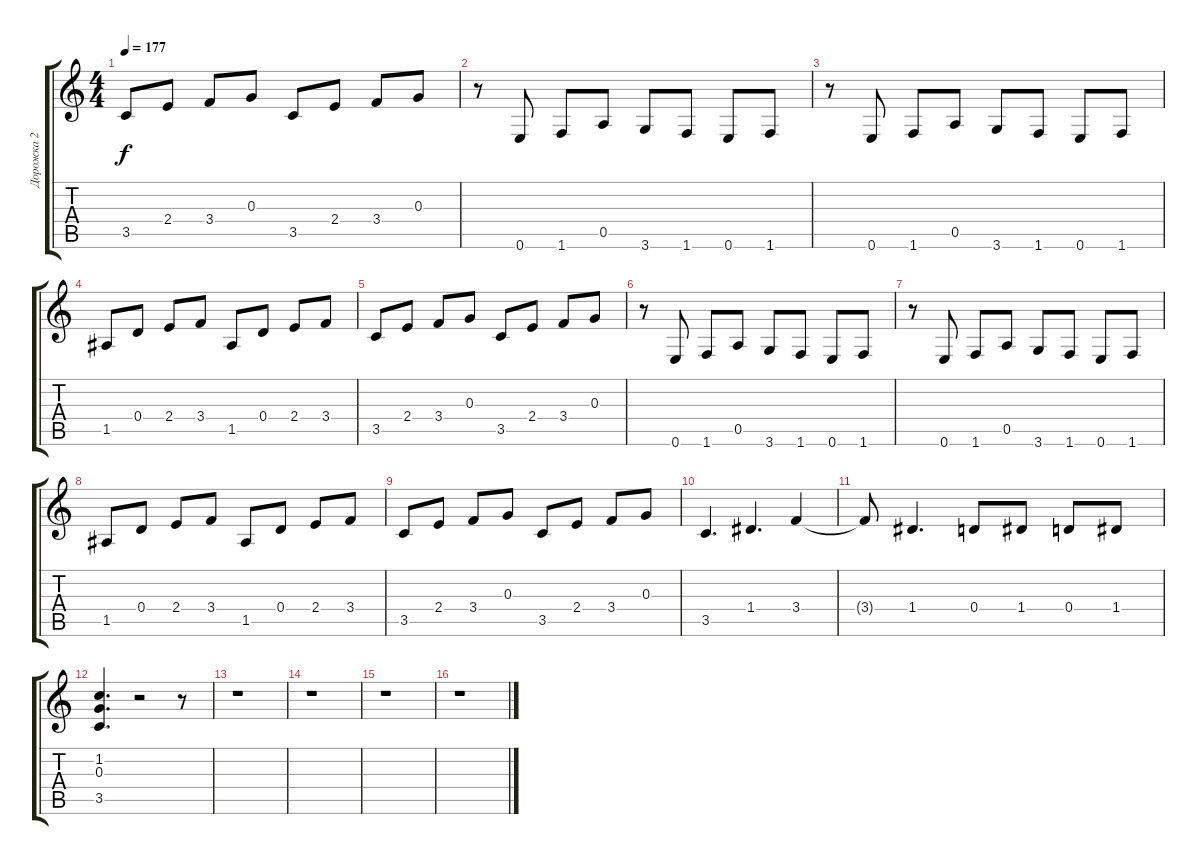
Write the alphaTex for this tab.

\track ("Дорожка 2" "Дорожка 2") {instrument overdrivenguitar}
\staff {score tabs}
\tuning (E4 B3 G3 D3 A2 E2) {hide}
\ts (4 4)
\tempo 177
\clef g2
\ks c
3.5.8{dy f} 2.4.8 3.4.8 0.3.8 3.5.8 2.4.8 3.4.8 0.3.8 |
r.8 0.6.8 1.6.8 0.5.8 3.6.8 1.6.8 0.6.8 1.6.8 |
r.8 0.6.8 1.6.8 0.5.8 3.6.8 1.6.8 0.6.8 1.6.8 |
1.5.8 0.4.8 2.4.8 3.4.8 1.5.8 0.4.8 2.4.8 3.4.8 |
3.5.8 2.4.8 3.4.8 0.3.8 3.5.8 2.4.8 3.4.8 0.3.8 |
r.8 0.6.8 1.6.8 0.5.8 3.6.8 1.6.8 0.6.8 1.6.8 |
r.8 0.6.8 1.6.8 0.5.8 3.6.8 1.6.8 0.6.8 1.6.8 |
1.5.8 0.4.8 2.4.8 3.4.8 1.5.8 0.4.8 2.4.8 3.4.8 |
3.5.8 2.4.8 3.4.8 0.3.8 3.5.8 2.4.8 3.4.8 0.3.8 |
3.5.4{d} 1.4.4{d} 3.4.4 |
3.4{t}.8 1.4.4{d} 0.4.8 1.4.8 0.4.8 1.4.8 |
(1.2 0.3 3.5).4{d} r.2 r.8 |
r.1 |
r.1 |
r.1 |
r.1
